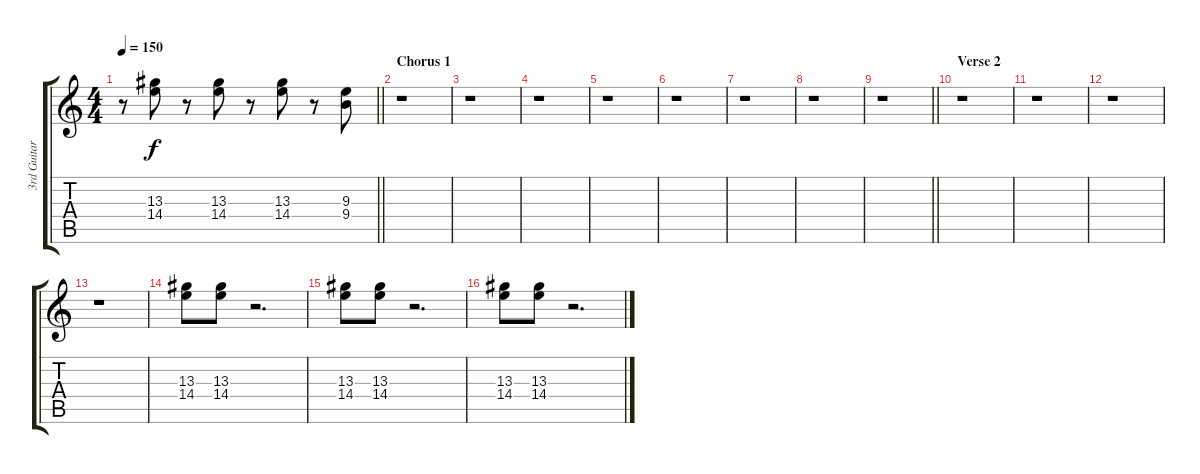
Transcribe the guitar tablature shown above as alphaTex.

\track ("3rd Guitar" "3rd Guitar") {instrument overdrivenguitar}
\staff {score tabs}
\tuning (E4 B3 G3 D3 A2 E2) {hide}
\ts (4 4)
\tempo 150
\clef g2
\barLineRight lightlight
\ks c
r.8{dy f} (13.3 14.4).8 r.8 (13.3 14.4).8 r.8 (13.3 14.4).8 r.8 (9.3 9.4).8 |
\section ("" "Chorus 1")
r.1 |
r.1 |
r.1 |
r.1 |
r.1 |
r.1 |
r.1 |
\barLineRight lightlight
r.1 |
\section ("" "Verse 2")
r.1 |
r.1 |
r.1 |
r.1 |
(13.3 14.4).8 (13.3 14.4).8 r.2{d} |
(13.3 14.4).8 (13.3 14.4).8 r.2{d} |
(13.3 14.4).8 (13.3 14.4).8 r.2{d}
